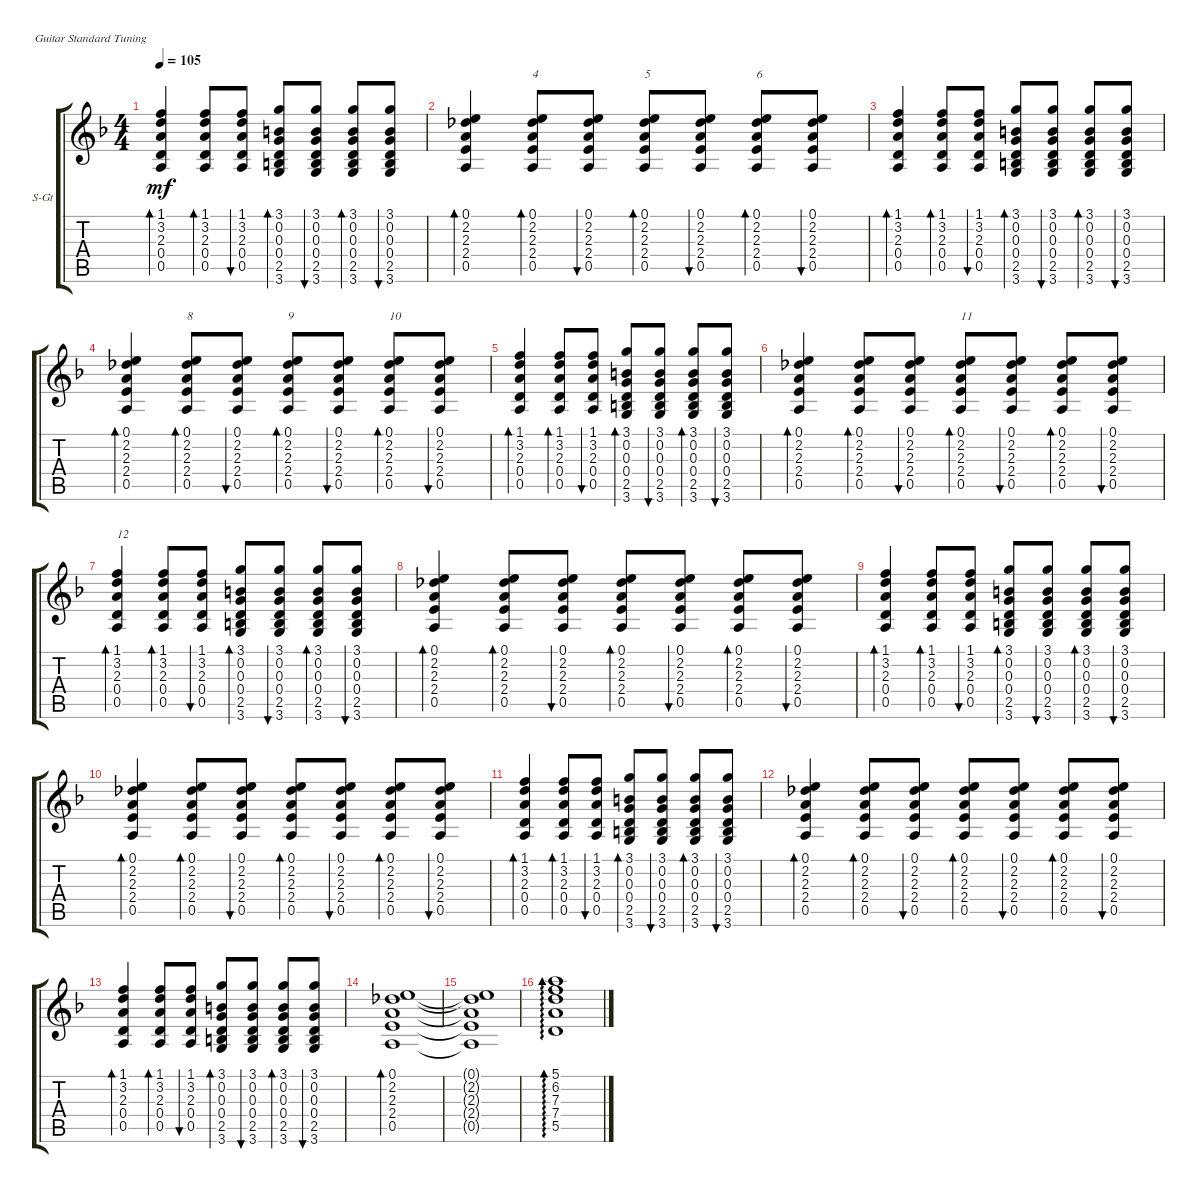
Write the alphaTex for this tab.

\defaultSystemsLayout 4
\bracketExtendMode groupsimilarinstruments
\firstSystemTrackNameOrientation horizontal
\otherSystemsTrackNameOrientation horizontal
\track ("Steel Guitar" "S-Gt") {instrument acousticguitarsteel}
\staff {score tabs}
\tuning (E4 B3 G3 D3 A2 E2)
\ts (4 4)
\tempo 105
\clef g2
\ks dminor
(0.4 2.3 3.2 1.1 0.5).4{bd 30 dy mf} (0.4 2.3 3.2 1.1 0.5).8{bd 30} (0.4 2.3 3.2 1.1 0.5).8{bu 30} (3.6 2.5 0.4 0.3 0.2 3.1).8{bd 30} (3.6 2.5 0.4 0.3 0.2 3.1).8{bu 30} (3.6 2.5 0.4 0.3 0.2 3.1).8{bd 30} (3.6 2.5 0.4 0.3 0.2 3.1).8{bu 30} |
(0.5 2.4 2.3 2.2 0.1).4{bd 30} (0.5 2.4 2.3 2.2 0.1).8{bd 30 txt "4"} (0.5 2.4 2.3 2.2 0.1).8{bu 30} (0.5 2.4 2.3 2.2 0.1).8{bd 30 txt "5"} (0.5 2.4 2.3 2.2 0.1).8{bu 30} (0.5 2.4 2.3 2.2 0.1).8{bd 30 txt "6"} (0.5 2.4 2.3 2.2 0.1).8{bu 30} |
(0.4 2.3 3.2 1.1 0.5).4{bd 30} (0.4 2.3 3.2 1.1 0.5).8{bd 30} (0.4 2.3 3.2 1.1 0.5).8{bu 30} (3.6 2.5 0.4 0.3 0.2 3.1).8{bd 30} (3.6 2.5 0.4 0.3 0.2 3.1).8{bu 30} (3.6 2.5 0.4 0.3 0.2 3.1).8{bd 30} (3.6 2.5 0.4 0.3 0.2 3.1).8{bu 30} |
(0.5 2.4 2.3 2.2 0.1).4{bd 30} (0.5 2.4 2.3 2.2 0.1).8{bd 30 txt "8"} (0.5 2.4 2.3 2.2 0.1).8{bu 30} (0.5 2.4 2.3 2.2 0.1).8{bd 30 txt "9"} (0.5 2.4 2.3 2.2 0.1).8{bu 30} (0.5 2.4 2.3 2.2 0.1).8{bd 30 txt "10"} (0.5 2.4 2.3 2.2 0.1).8{bu 30} |
(0.4 2.3 3.2 1.1 0.5).4{bd 30} (0.4 2.3 3.2 1.1 0.5).8{bd 30} (0.4 2.3 3.2 1.1 0.5).8{bu 30} (3.6 2.5 0.4 0.3 0.2 3.1).8{bd 30} (3.6 2.5 0.4 0.3 0.2 3.1).8{bu 30} (3.6 2.5 0.4 0.3 0.2 3.1).8{bd 30} (3.6 2.5 0.4 0.3 0.2 3.1).8{bu 30} |
(0.5 2.4 2.3 2.2 0.1).4{bd 30} (0.5 2.4 2.3 2.2 0.1).8{bd 30} (0.5 2.4 2.3 2.2 0.1).8{bu 30} (0.5 2.4 2.3 2.2 0.1).8{bd 30 txt "11"} (0.5 2.4 2.3 2.2 0.1).8{bu 30} (0.5 2.4 2.3 2.2 0.1).8{bd 30} (0.5 2.4 2.3 2.2 0.1).8{bu 30} |
(0.4 2.3 3.2 1.1 0.5).4{bd 30 txt "12"} (0.4 2.3 3.2 1.1 0.5).8{bd 30} (0.4 2.3 3.2 1.1 0.5).8{bu 30} (3.6 2.5 0.4 0.3 0.2 3.1).8{bd 30} (3.6 2.5 0.4 0.3 0.2 3.1).8{bu 30} (3.6 2.5 0.4 0.3 0.2 3.1).8{bd 30} (3.6 2.5 0.4 0.3 0.2 3.1).8{bu 30} |
(0.5 2.4 2.3 2.2 0.1).4{bd 30} (0.5 2.4 2.3 2.2 0.1).8{bd 30} (0.5 2.4 2.3 2.2 0.1).8{bu 30} (0.5 2.4 2.3 2.2 0.1).8{bd 30} (0.5 2.4 2.3 2.2 0.1).8{bu 30} (0.5 2.4 2.3 2.2 0.1).8{bd 30} (0.5 2.4 2.3 2.2 0.1).8{bu 30} |
(0.4 2.3 3.2 1.1 0.5).4{bd 30} (0.4 2.3 3.2 1.1 0.5).8{bd 30} (0.4 2.3 3.2 1.1 0.5).8{bu 30} (3.6 2.5 0.4 0.3 0.2 3.1).8{bd 30} (3.6 2.5 0.4 0.3 0.2 3.1).8{bu 30} (3.6 2.5 0.4 0.3 0.2 3.1).8{bd 30} (3.6 2.5 0.4 0.3 0.2 3.1).8{bu 30} |
(0.5 2.4 2.3 2.2 0.1).4{bd 30} (0.5 2.4 2.3 2.2 0.1).8{bd 30} (0.5 2.4 2.3 2.2 0.1).8{bu 30} (0.5 2.4 2.3 2.2 0.1).8{bd 30} (0.5 2.4 2.3 2.2 0.1).8{bu 30} (0.5 2.4 2.3 2.2 0.1).8{bd 30} (0.5 2.4 2.3 2.2 0.1).8{bu 30} |
(0.4 2.3 3.2 1.1 0.5).4{bd 30} (0.4 2.3 3.2 1.1 0.5).8{bd 30} (0.4 2.3 3.2 1.1 0.5).8{bu 30} (3.6 2.5 0.4 0.3 0.2 3.1).8{bd 30} (3.6 2.5 0.4 0.3 0.2 3.1).8{bu 30} (3.6 2.5 0.4 0.3 0.2 3.1).8{bd 30} (3.6 2.5 0.4 0.3 0.2 3.1).8{bu 30} |
(0.5 2.4 2.3 2.2 0.1).4{bd 30} (0.5 2.4 2.3 2.2 0.1).8{bd 30} (0.5 2.4 2.3 2.2 0.1).8{bu 30} (0.5 2.4 2.3 2.2 0.1).8{bd 30} (0.5 2.4 2.3 2.2 0.1).8{bu 30} (0.5 2.4 2.3 2.2 0.1).8{bd 30} (0.5 2.4 2.3 2.2 0.1).8{bu 30} |
(0.4 2.3 3.2 1.1 0.5).4{bd 30} (0.4 2.3 3.2 1.1 0.5).8{bd 30} (0.4 2.3 3.2 1.1 0.5).8{bu 30} (3.6 2.5 0.4 0.3 0.2 3.1).8{bd 30} (3.6 2.5 0.4 0.3 0.2 3.1).8{bu 30} (3.6 2.5 0.4 0.3 0.2 3.1).8{bd 30} (3.6 2.5 0.4 0.3 0.2 3.1).8{bu 30} |
(0.5 2.4 2.3 2.2 0.1).1{bd 30} |
(0.5{t} 2.4{t} 2.3{t} 2.2{t} 0.1{t}).1 |
(5.5 7.4 7.3 6.2 5.1).1{ad 0}
